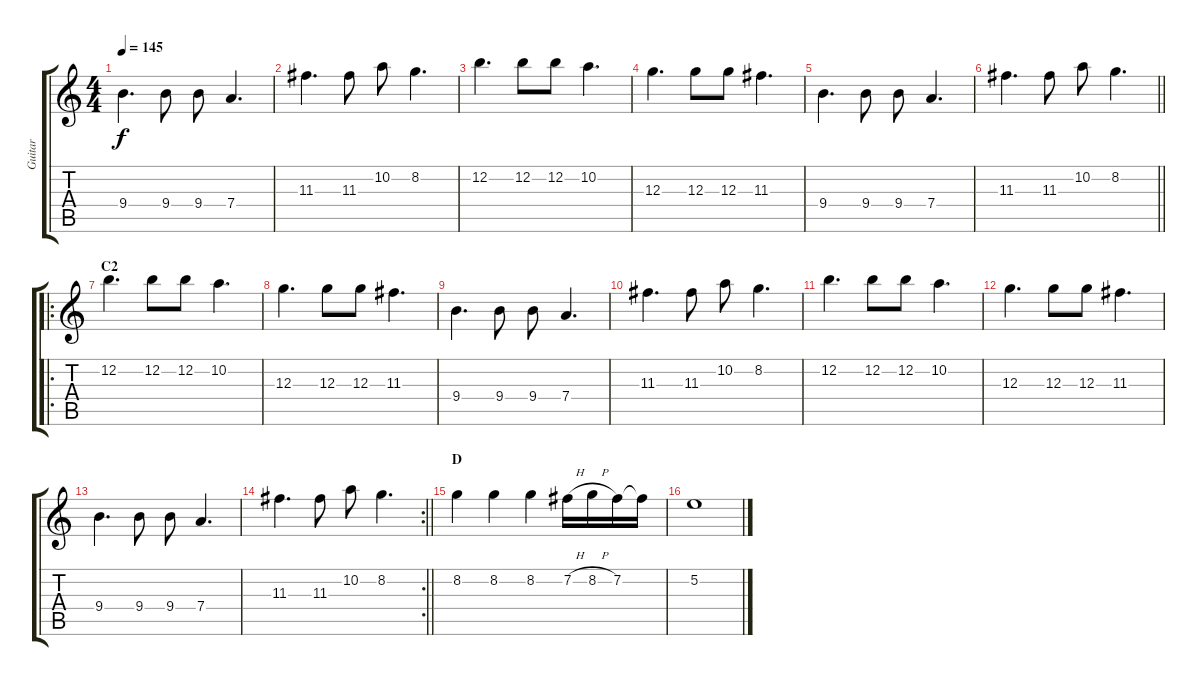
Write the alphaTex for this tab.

\track ("Guitar" "Guitar") {instrument acousticguitarsteel}
\staff {score tabs}
\tuning (E4 B3 G3 D3 A2 E2) {hide}
\ts (4 4)
\tempo 145
\clef g2
\ks c
9.4.4{d dy f} 9.4.8 9.4.8 7.4.4{d} |
11.3.4{d} 11.3.8 10.2.8 8.2.4{d} |
12.2.4{d} 12.2.8{beam merge} 12.2.8 10.2.4{d} |
12.3.4{d} 12.3.8{beam merge} 12.3.8 11.3.4{d} |
9.4.4{d} 9.4.8 9.4.8 7.4.4{d} |
\barLineRight lightlight
11.3.4{d} 11.3.8 10.2.8 8.2.4{d} |
\ro
\section ("" "C2")
12.2.4{d} 12.2.8{beam merge} 12.2.8 10.2.4{d} |
12.3.4{d} 12.3.8{beam merge} 12.3.8 11.3.4{d} |
9.4.4{d} 9.4.8 9.4.8 7.4.4{d} |
11.3.4{d} 11.3.8 10.2.8 8.2.4{d} |
12.2.4{d} 12.2.8{beam merge} 12.2.8 10.2.4{d} |
12.3.4{d} 12.3.8{beam merge} 12.3.8 11.3.4{d} |
9.4.4{d} 9.4.8 9.4.8 7.4.4{d} |
\rc 2
\barLineRight lightlight
11.3.4{d} 11.3.8 10.2.8 8.2.4{d} |
\section ("" "D")
8.2.4{beam merge} 8.2.4 8.2.4 7.2{h}.16 8.2{h}.16{beam merge} 7.2.16{beam merge} 7.2{t}.16 |
5.2.1
